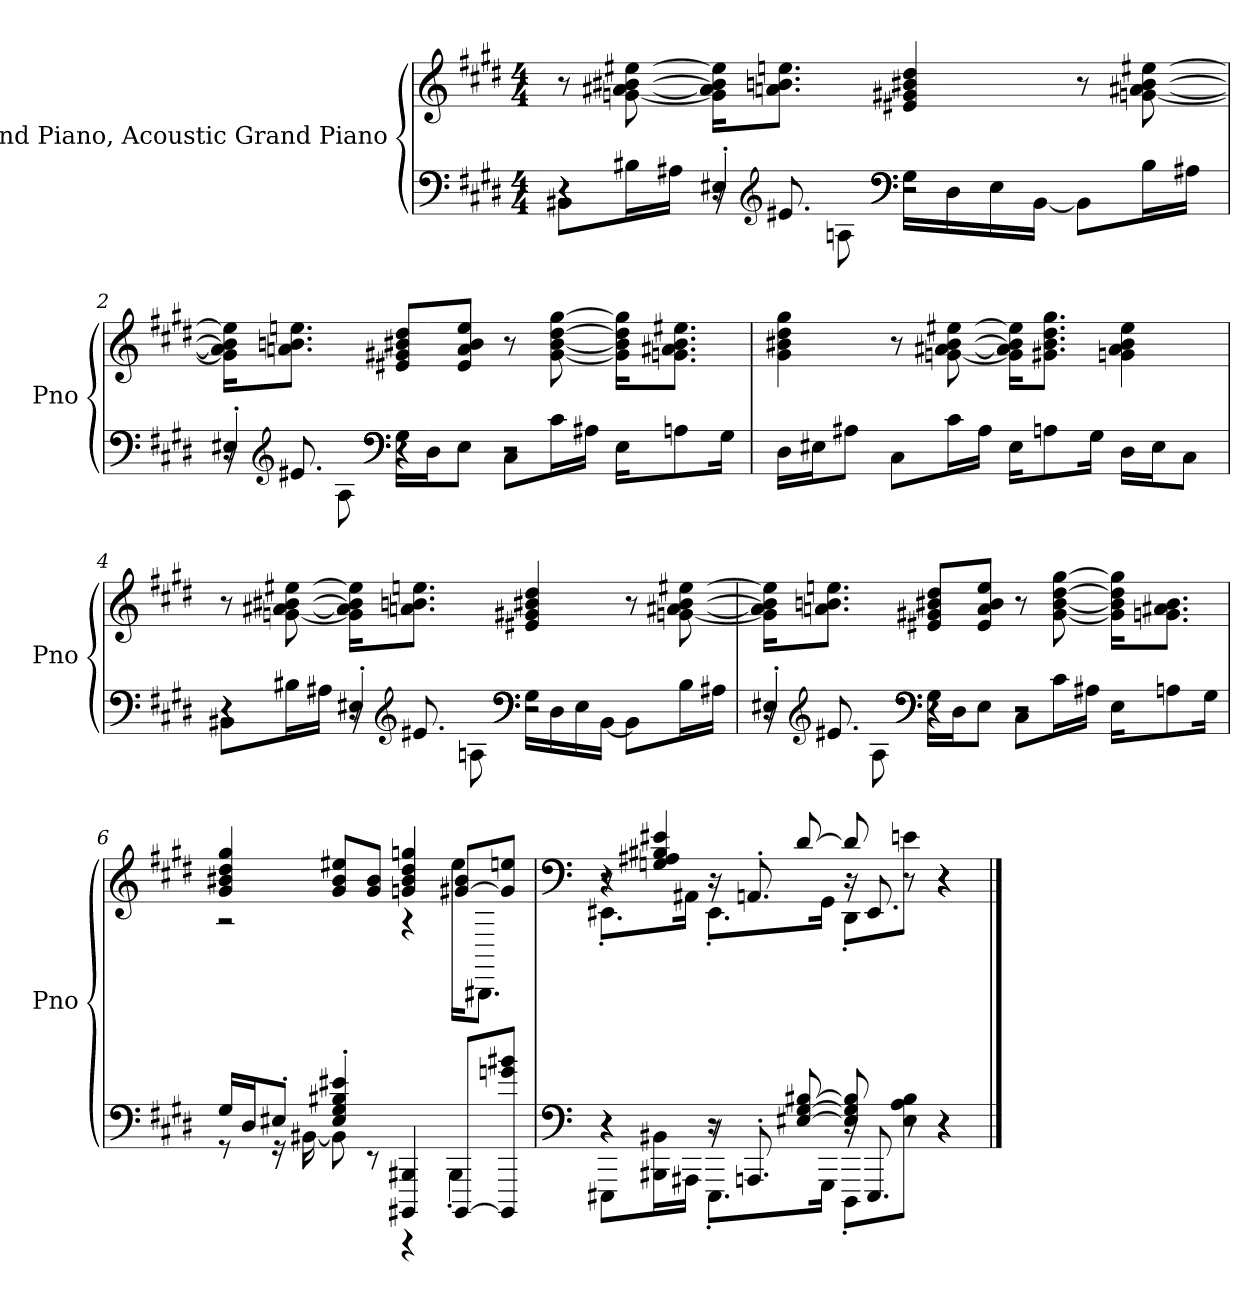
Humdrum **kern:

**kern	**kern
*part1	*part1
*staff2	*staff1
*I"Grand Piano, Acoustic Grand Piano	*
*I'Pno	*
*clefF4	*clefG2
*k[f#c#g#d#]	*k[f#c#g#d#]
*M4/4	*M4/4
*MM120	*MM120
=1	=1
*^	*
*	*^	*
4r	8BB#Xi\L	4r	8r
.	16B#Xi\L	.	[8gni\ [8a#Xi\ [8b#Xi\ [8ee#Xi\
.	16A#Xi\JJ	.	.
16r	8r	4E#X'i/	16g\] 16a#\] 16b#\] 16ee#\]KL
*clefG2	*	*	*
8.e#Xi/	.	.	8.ani\ 8.bni\ 8.eeni\J
.	8Ani\	.	.
*clefF4	*	*	*
2r	16G#i\LL	2r	4e#Xi/ 4g#Xi/ 4b#Xi/ 4dd#i/
.	16D#i\	.	.
.	16E#i\	.	.
.	[16BB#i\JJ	.	.
.	8BB#\L]	.	8r
.	16B#i\L	.	[8gni\ [8a#Xi\ [8b#i\ [8ee#Xi\
.	16A#Xi\JJ	.	.
!!LO:LB:g=z
=2	=2	=2	=2
16r	8r	4E#X'i/	16g\] 16a#\] 16b#\] 16ee#\]KL
*clefG2	*	*	*
8.e#Xi/	.	.	8.ani\ 8.bni\ 8.eeni\J
.	8Ai\	.	.
*clefF4	*	*	*
4r	16G#i\LL	4r	8e#Xi/ 8g#Xi/ 8b#Xi/ 8dd#i/L
.	16D#i\J	.	.
.	8E#i\J	.	8e#i/ 8ai/ 8b#i/ 8eei/J
2r	8C#i\L	2r	8r
.	16c#i\L	.	[8g#i\ [8b#i\ [8dd#i\ [8gg#i\
.	16A#Xi\JJ	.	.
.	16E#i\KL	.	16g#\] 16b#\] 16dd#\] 16gg#\]KL
.	8Ani\	.	8.gni\ 8.a#Xi\ 8.b#i\ 8.ee#Xi\J
.	16G#i\Jk	.	.
*v	*v	*v	*
=3	=3
16D#i\LL	4g#i\ 4b#Xi\ 4dd#i\ 4gg#i\
16E#Xi\J	.
8A#Xi\J	.
8C#i\L	8r
16c#i\L	[8gni\ [8a#Xi\ [8b#i\ [8ee#Xi\
16A#i\JJ	.
16E#i\KL	16g\] 16a#\] 16b#\] 16ee#\]KL
8Ani\	8.g#Xi\ 8.b#i\ 8.dd#i\ 8.gg#i\J
16G#i\Jk	.
16D#i\LL	4gni\ 4a#i\ 4b#i\ 4ee#i\
16E#i\J	.
8C#i\J	.
!!LO:LB:g=z
=4	=4
*^	*
*	*^	*
4r	8BB#Xj\L	4r	8r
.	16B#Xj\L	.	[8gnj\ [8a#Xj\ [8b#Xj\ [8ee#Xj\
.	16A#Xj\JJ	.	.
16r	8r	4E#X'j/	16g\] 16a#\] 16b#\] 16ee#\]KL
*clefG2	*	*	*
8.e#XZ/	.	.	8.anj\ 8.bnj\ 8.eenj\J
.	8Anj\	.	.
*clefF4	*	*	*
2r	16G#j\LL	2r	4e#Xj/ 4g#Xj/ 4b#Xj/ 4dd#Z/
.	16D#Z\	.	.
.	16E#j\	.	.
.	[16BB#j\JJ	.	.
.	8BB#\L]	.	8r
.	16B#Z\L	.	[8gnj\ [8a#XZ\ [8b#Z\ [8ee#XZ\
.	16A#Xj\JJ	.	.
=5	=5	=5	=5
16r	8r	4E#X'j/	16g\] 16a#\] 16b#\] 16ee#\]KL
*clefG2	*	*	*
8.e#XZ/	.	.	8.anZ\ 8.bnZ\ 8.eenZ\J
.	8AZ\	.	.
*clefF4	*	*	*
4r	16G#Z\LL	4r	8e#XZ/ 8g#XZ/ 8b#XZ/ 8dd#Z/L
.	16D#Z\J	.	.
.	8E#Z\J	.	8e#Z/ 8aZ/ 8b#Z/ 8eeZ/J
2r	8C#Z\L	2r	8r
.	16c#Z\L	.	[8g#Z\ [8b#Z\ [8dd#Z\ [8gg#Z\
.	16A#XZ\JJ	.	.
.	16E#Z\KL	.	16g#\] 16b#\] 16dd#\] 16gg#\]KL
.	8AnZ\	.	8.gnZ\ 8.a#XZ\ 8.b#Z\J
.	16G#Z\Jk	.	.
*	*v	*v	*
!!LO:LB:g=z
=6	=6	=6
*	*	*^
16G#j/LL	8r	4g#Z/ 4b#XZ/ 4dd#Z/ 4gg#Z/	2r
16D#Z/J	.	.	.
8E#X'Z/J	16r	.	.
.	[16BB#XZ\	.	.
4E#Z/' 4G#Z/' 4B#XZ/' 4e#XZ/'	8BB#\]	8g#Z/ 8b#Z/ 8ee#XZ/L	.
.	8r	8g#Z/ 8b#Z/J	.
4BBBB#XZ/ 4BBB#XZ/	4r	4gnZ/ 4b#Z/ 4dd#Z/ 4ggnZ/	4r
[8BBBB#Z/L	4BBB#'Z\	[8g#XZ/ 8b#Z/L	16ee#Z\KL
.	.	.	8.BBB#XZ\J
8BBBB#/] 8gnZ/ 8b#Xj/J	.	8g#/] 8eeni/J	.
*v	*v	*	*
*	*v	*v
=7	=7
*clefF4	*clefF4
*^	*^
*	*^	*	*^
4r	8EEE#Xi\L	4r	8r	8.EE#X'i\L	4r
.	16BBB#Xi\ 16BB#Xi\L	.	4Gni/ 4A#Xi/ 4B#Xi/ 4e#Xi/	.	.
.	16AAA#Xi\JJ	.	.	16AA#Xi\Jk	.
8r	8.EEE#'i\L	16r	.	8.EE#'i\L	16r
.	.	8.AAAn'i/	.	.	8.AAn'i/
[8E#Xi/ [8G#i/ [8B#Xi/	.	.	[8d#i/	.	.
.	16GGG#i\Jk	.	.	16GG#i\Jk	.
8E#/] 8G#/] 8B#/]	8DDD#'i\L	16r	8d#/]	8DD#'i\L	16r
.	.	8.EEE#i/	.	.	8.EE#i/
8r	8E#i\ 8Ai\ 8B#i\J	.	8r	8eni\J	.
4r	4r	4r	4r	4r	4r
*v	*v	*v	*	*	*
*	*v	*v	*v
==	==
*-	*-
